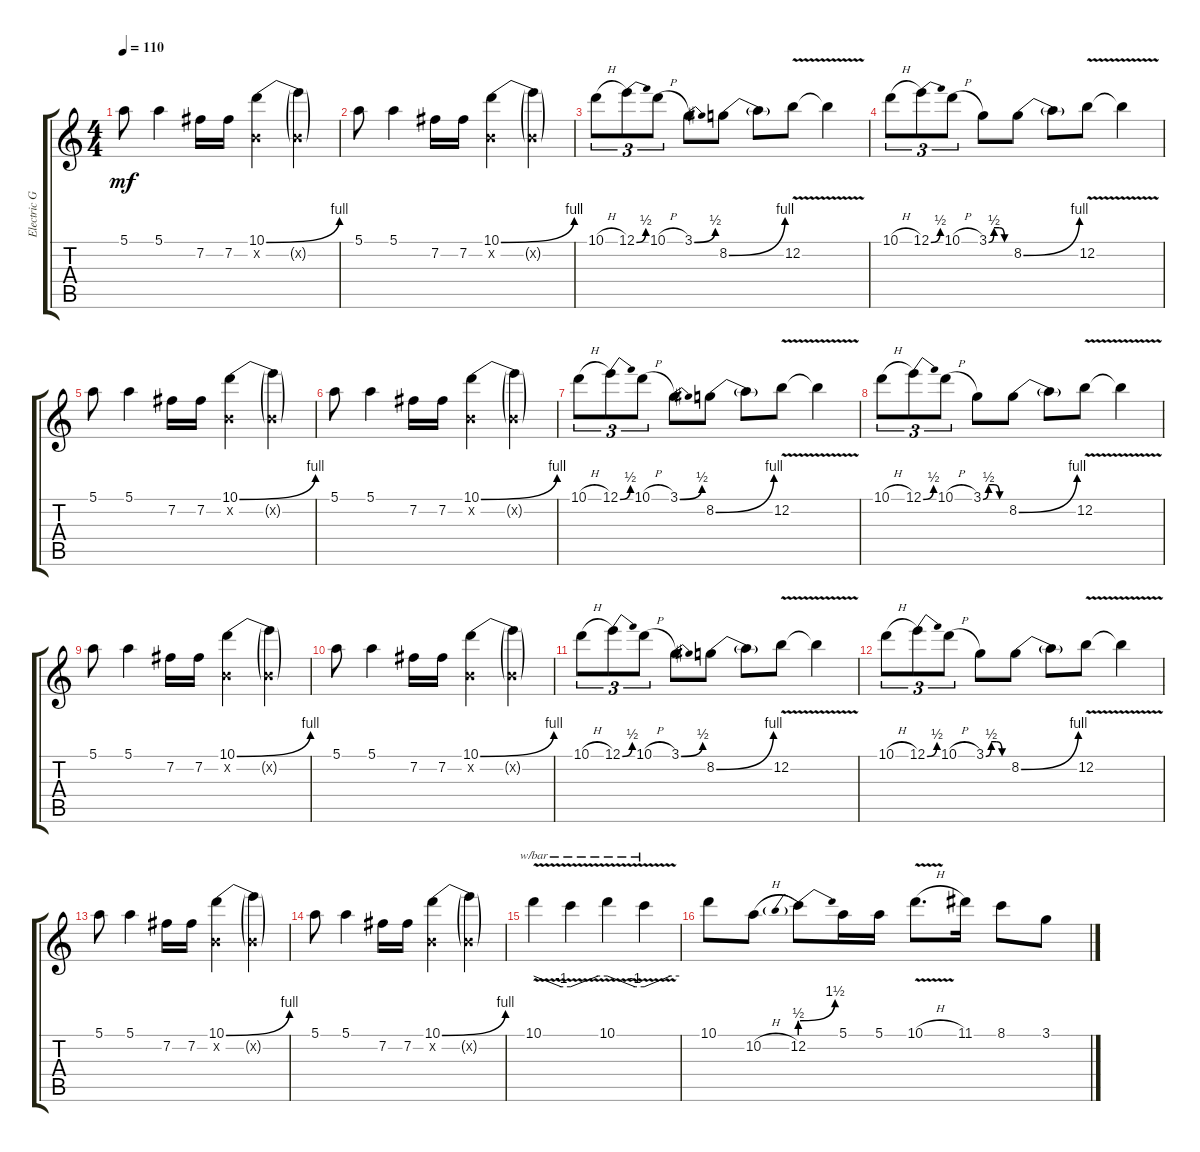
\track ("Electric Guitar 2" "Electric G") {instrument distortionguitar}
\staff {score tabs}
\tuning (E4 B3 G3 D3 A2 E2) {hide}
\ts (4 4)
\tempo 110
\clef g2
\ks c
5.1.8{dy mf} 5.1.4 7.2.16 7.2.16 (10.1{be (bend 0 0 60 4)} 0.2{x}).4 (10.1{t} 0.2{g x}).4 |
5.1.8 5.1.4 7.2.16 7.2.16 (10.1{be (bend 0 0 60 4)} 0.2{x}).4 (10.1{t} 0.2{g x}).4 |
10.1{h}.8{tu (3 2)} 12.1{be (bend 0 0 60 2)}.8{tu (3 2)} 10.1{h}.8{tu (3 2)} 3.1{be (bend 0 0 60 2)}.8 8.2{be (bend 0 0 60 4)}.8 8.2{t}.8 12.2{v}.8 12.2{v t}.4 |
10.1{h}.8{tu (3 2)} 12.1{be (bend 0 0 60 2)}.8{tu (3 2)} 10.1{h}.8{tu (3 2)} 3.1{be (custom 0 0 15 2 30 2 45 0 60 0)}.8 8.2{be (bend 0 0 60 4)}.8 8.2{t}.8 12.2{v}.8 12.2{v t}.4 |
5.1.8 5.1.4 7.2.16 7.2.16 (10.1{be (bend 0 0 60 4)} 0.2{x}).4 (10.1{t} 0.2{g x}).4 |
5.1.8 5.1.4 7.2.16 7.2.16 (10.1{be (bend 0 0 60 4)} 0.2{x}).4 (10.1{t} 0.2{g x}).4 |
10.1{h}.8{tu (3 2)} 12.1{be (bend 0 0 60 2)}.8{tu (3 2)} 10.1{h}.8{tu (3 2)} 3.1{be (bend 0 0 60 2)}.8 8.2{be (bend 0 0 60 4)}.8 8.2{t}.8 12.2{v}.8 12.2{v t}.4 |
10.1{h}.8{tu (3 2)} 12.1{be (bend 0 0 60 2)}.8{tu (3 2)} 10.1{h}.8{tu (3 2)} 3.1{be (custom 0 0 15 2 30 2 45 0 60 0)}.8 8.2{be (bend 0 0 60 4)}.8 8.2{t}.8 12.2{v}.8 12.2{v t}.4 |
5.1.8 5.1.4 7.2.16 7.2.16 (10.1{be (bend 0 0 60 4)} 0.2{x}).4 (10.1{t} 0.2{g x}).4 |
5.1.8 5.1.4 7.2.16 7.2.16 (10.1{be (bend 0 0 60 4)} 0.2{x}).4 (10.1{t} 0.2{g x}).4 |
10.1{h}.8{tu (3 2)} 12.1{be (bend 0 0 60 2)}.8{tu (3 2)} 10.1{h}.8{tu (3 2)} 3.1{be (bend 0 0 60 2)}.8 8.2{be (bend 0 0 60 4)}.8 8.2{t}.8 12.2{v}.8 12.2{v t}.4 |
10.1{h}.8{tu (3 2)} 12.1{be (bend 0 0 60 2)}.8{tu (3 2)} 10.1{h}.8{tu (3 2)} 3.1{be (custom 0 0 15 2 30 2 45 0 60 0)}.8 8.2{be (bend 0 0 60 4)}.8 8.2{t}.8 12.2{v}.8 12.2{v t}.4 |
5.1.8 5.1.4 7.2.16 7.2.16 (10.1{be (bend 0 0 60 4)} 0.2{x}).4 (10.1{t} 0.2{g x}).4 |
5.1.8 5.1.4 7.2.16 7.2.16 (10.1{be (bend 0 0 60 4)} 0.2{x}).4 (10.1{t} 0.2{g x}).4 |
10.1{v}.4{tbe (custom default 0 0 45 -4 60 -4)} 10.1{v t}.4{tbe (custom default 0 -4 45 0 60 0)} 10.1{v}.4{tbe (custom default 0 0 45 -4 60 -4)} 10.1{v t}.4{tbe (custom default 0 -4 45 0 60 0)} |
10.1.8 10.2{h}.8 12.2{be (prebendbend 0 2 60 6)}.8 5.1.16 5.1.16 10.1{v h}.8{d} 11.1.16 8.1.8 3.1.8
